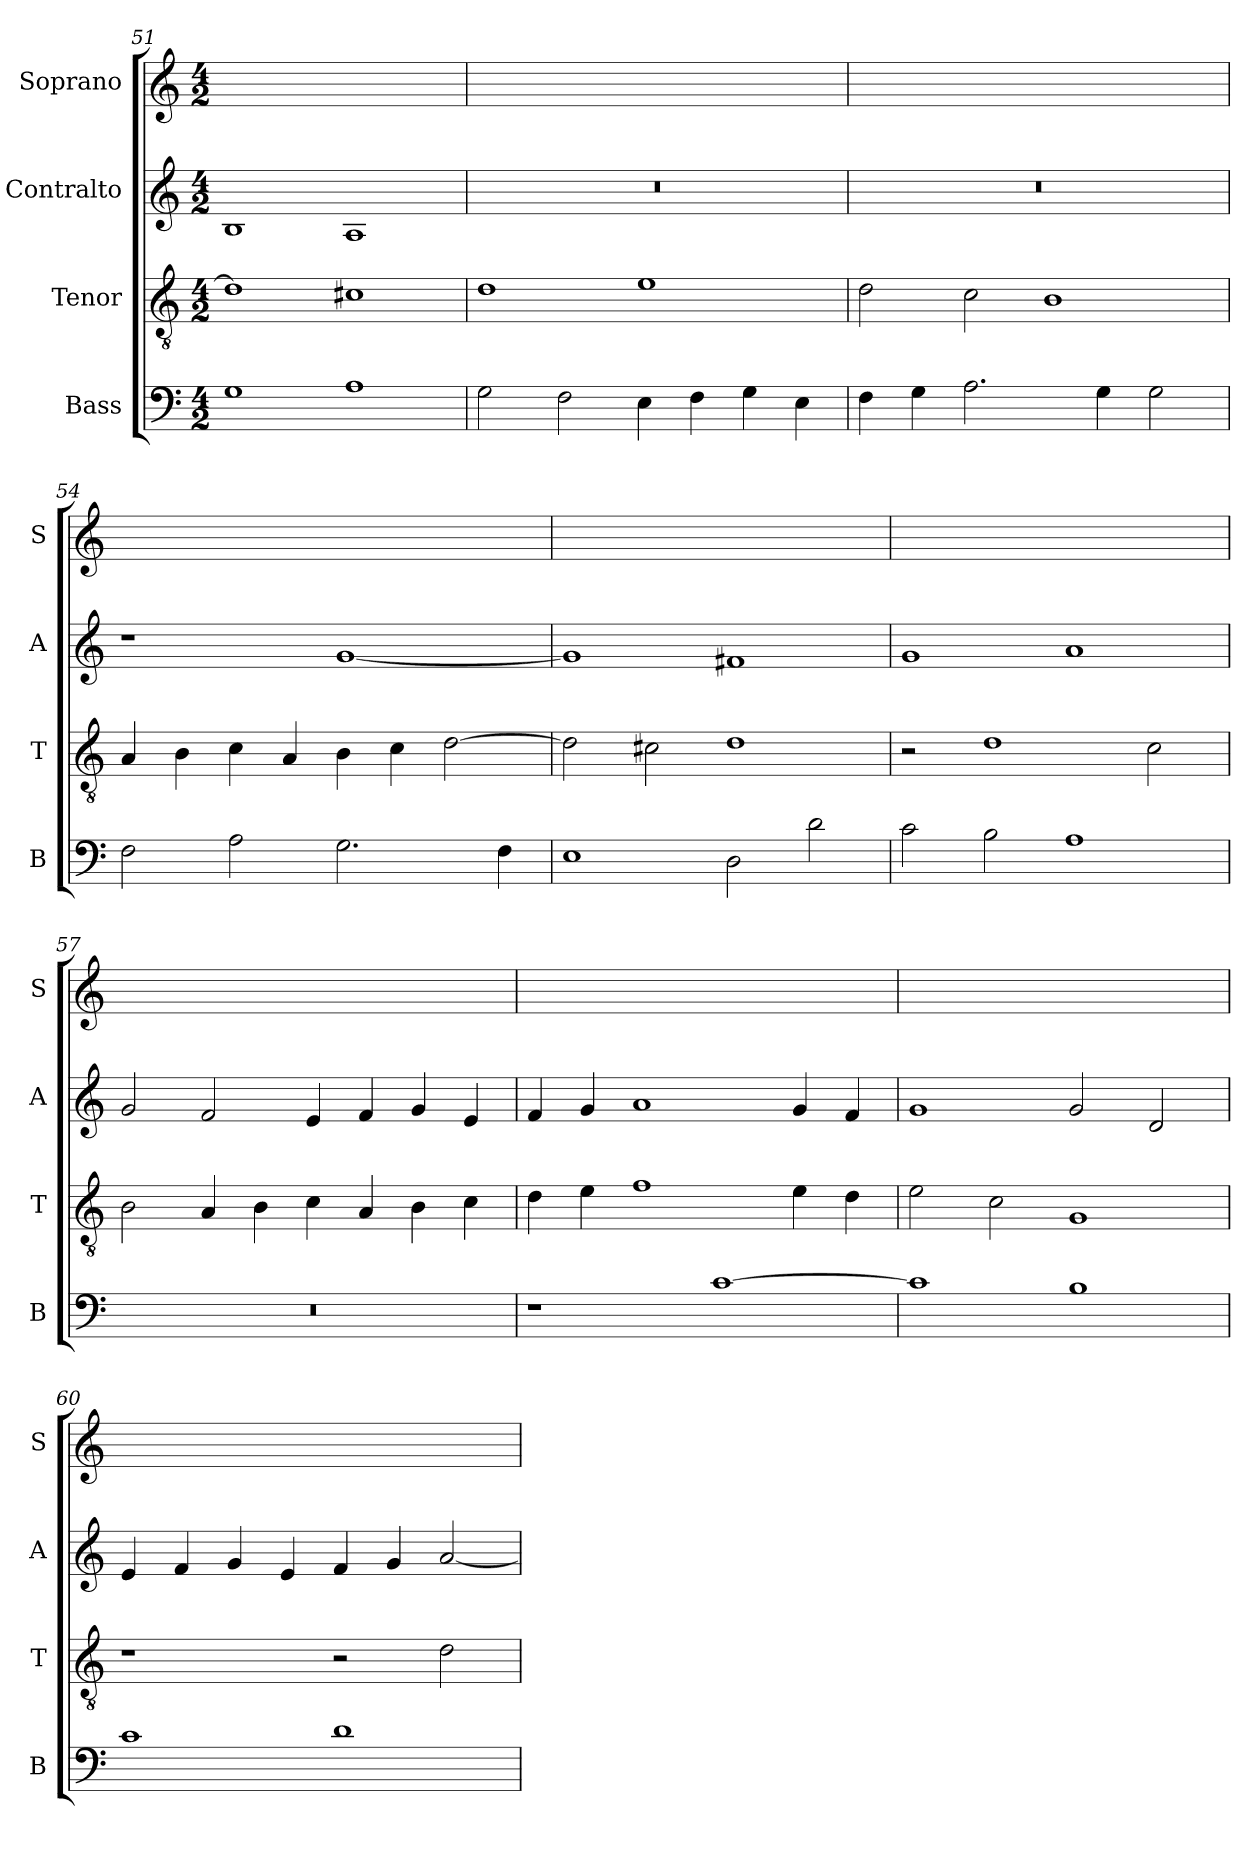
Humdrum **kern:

**kern	**kern	**kern	**kern
*part4	*part3	*part2	*part1
*staff4	*staff3	*staff2	*staff1
*I"Bass	*I"Tenor	*I"Contralto	*I"Soprano
*I'B	*I'T	*I'A	*I'S
*clefF4	*clefGv2	*clefG2	*clefG2
*k[]	*k[]	*k[]	*k[]
*G:mix	*G:mix	*G:mix	*G:mix
*M4/2	*M4/2	*M4/2	*M4/2
=51	=51	=51	=51
1G	1d]	1B	0ryy
1A	1c#X	1A	.
=52	=52	=52	=52
2G	1d	0r	0ryy
2F	.	.	.
4E	1e	.	.
4F	.	.	.
4G	.	.	.
4E	.	.	.
=53	=53	=53	=53
4F	2d	0r	0ryy
4G	.	.	.
2.A	2c	.	.
.	1B	.	.
4G	.	.	.
2G	.	.	.
=54	=54	=54	=54
2F	4A	1r	0ryy
.	4B	.	.
2A	4c	.	.
.	4A	.	.
2.G	4B	[1g	.
.	4c	.	.
.	[2d	.	.
4F	.	.	.
=55	=55	=55	=55
1E	2d]	1g]	0ryy
.	2c#X	.	.
2D	1d	1f#X	.
2d	.	.	.
=56	=56	=56	=56
2c	2r	1g	0ryy
2B	1d	.	.
1A	.	1a	.
.	2c	.	.
=57	=57	=57	=57
0r	2B	2g	0ryy
.	4A	2f	.
.	4B	.	.
.	4c	4e	.
.	4A	4f	.
.	4B	4g	.
.	4c	4e	.
=58	=58	=58	=58
1r	4d	4f	0ryy
.	4e	4g	.
.	1f	1a	.
[1c	.	.	.
.	4e	4g	.
.	4d	4f	.
=59	=59	=59	=59
1c]	2e	1g	0ryy
.	2c	.	.
1B	1G	2g	.
.	.	2d	.
=60	=60	=60	=60
1c	1r	4e	0ryy
.	.	4f	.
.	.	4g	.
.	.	4e	.
1d	2r	4f	.
.	.	4g	.
.	2d	[2a	.
=	=	=	=
*-	*-	*-	*-
